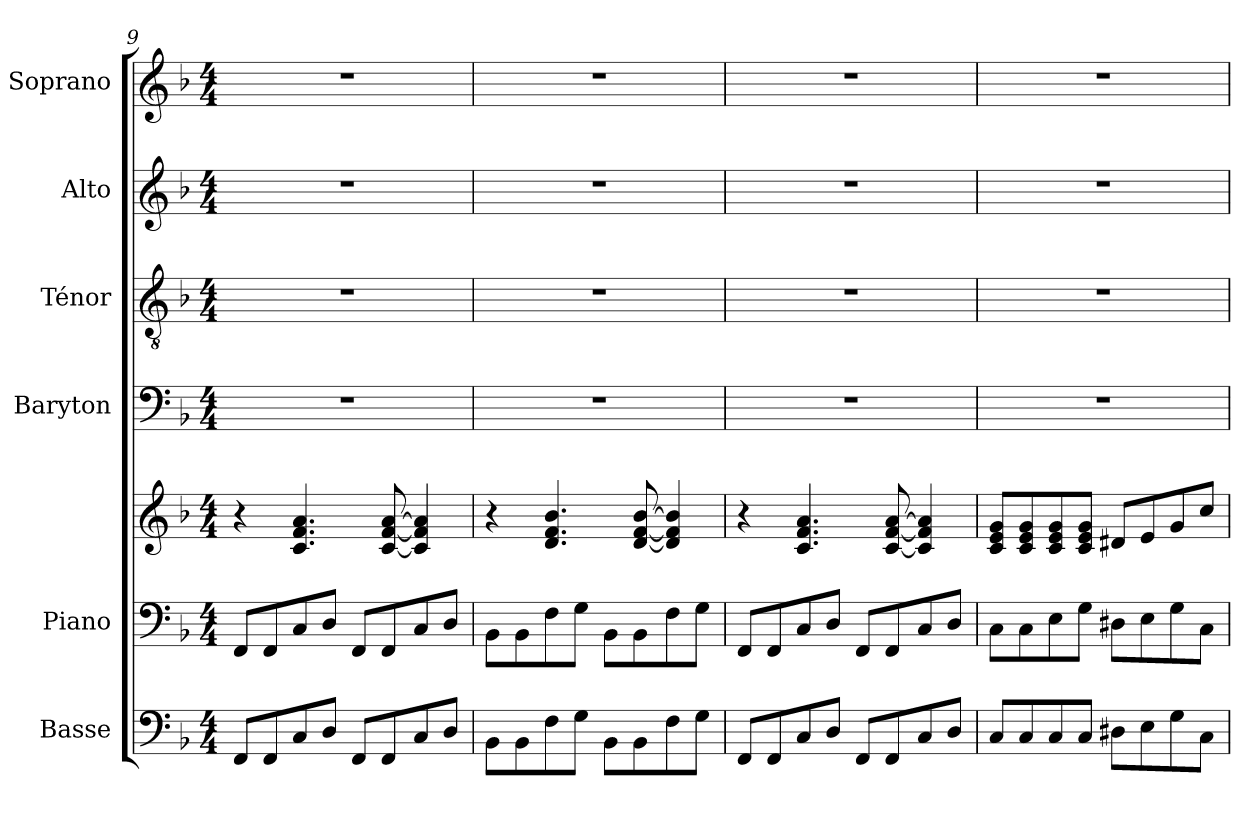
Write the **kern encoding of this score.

**kern	**kern	**kern	**kern	**kern	**kern	**kern
*part6	*part5	*part5	*part4	*part3	*part2	*part1
*staff7	*staff6	*staff5	*staff4	*staff3	*staff2	*staff1
*I"Basse	*I"Piano	*	*I"Baryton	*I"Ténor	*I"Alto	*I"Soprano
*	*I'Pno	*	*I'Bar.	*I'T	*I'A	*I'S
!!LO:LB:g=z
*clefF4	*clefF4	*clefG2	*clefF4	*clefGv2	*clefG2	*clefG2
*ITrd7c12	*	*	*	*	*	*
*k[b-]	*k[b-]	*k[b-]	*k[b-]	*k[b-]	*k[b-]	*k[b-]
*F:	*F:	*F:	*F:	*F:	*F:	*F:
*M4/4	*M4/4	*M4/4	*M4/4	*M4/4	*M4/4	*M4/4
=9	=9	=9	=9	=9	=9	=9
8FFF/L	8FF/L	4r	1r	1r	1r	1r
8FFF/	8FF/	.	.	.	.	.
8CC/	8C/	4.c/ 4.f/ 4.a/	.	.	.	.
8DD/J	8D/J	.	.	.	.	.
8FFF/L	8FF/L	.	.	.	.	.
8FFF/	8FF/	[8c/ [8f/ [8a/	.	.	.	.
8CC/	8C/	4c/] 4f/] 4a/]	.	.	.	.
8DD/J	8D/J	.	.	.	.	.
=10	=10	=10	=10	=10	=10	=10
8BBB-\L	8BB-\L	4r	1r	1r	1r	1r
8BBB-\	8BB-\	.	.	.	.	.
8FF\	8F\	4.d/ 4.f/ 4.b-/	.	.	.	.
8GG\J	8G\J	.	.	.	.	.
8BBB-\L	8BB-\L	.	.	.	.	.
8BBB-\	8BB-\	[8d/ [8f/ [8b-/	.	.	.	.
8FF\	8F\	4d/] 4f/] 4b-/]	.	.	.	.
8GG\J	8G\J	.	.	.	.	.
=11	=11	=11	=11	=11	=11	=11
8FFF/L	8FF/L	4r	1r	1r	1r	1r
8FFF/	8FF/	.	.	.	.	.
8CC/	8C/	4.c/ 4.f/ 4.a/	.	.	.	.
8DD/J	8D/J	.	.	.	.	.
8FFF/L	8FF/L	.	.	.	.	.
8FFF/	8FF/	[8c/ [8f/ [8a/	.	.	.	.
8CC/	8C/	4c/] 4f/] 4a/]	.	.	.	.
8DD/J	8D/J	.	.	.	.	.
=12	=12	=12	=12	=12	=12	=12
8CC/L	8C\L	8c/ 8e/ 8g/L	1r	1r	1r	1r
8CC/	8C\	8c/ 8e/ 8g/	.	.	.	.
8CC/	8E\	8c/ 8e/ 8g/	.	.	.	.
8CC/J	8G\J	8c/ 8e/ 8g/J	.	.	.	.
8DD#X\L	8D#X\L	8d#X/L	.	.	.	.
8EE\	8E\	8e/	.	.	.	.
8GG\	8G\	8g/	.	.	.	.
8CC\J	8C\J	8cc/J	.	.	.	.
=	=	=	=	=	=	=
*-	*-	*-	*-	*-	*-	*-
